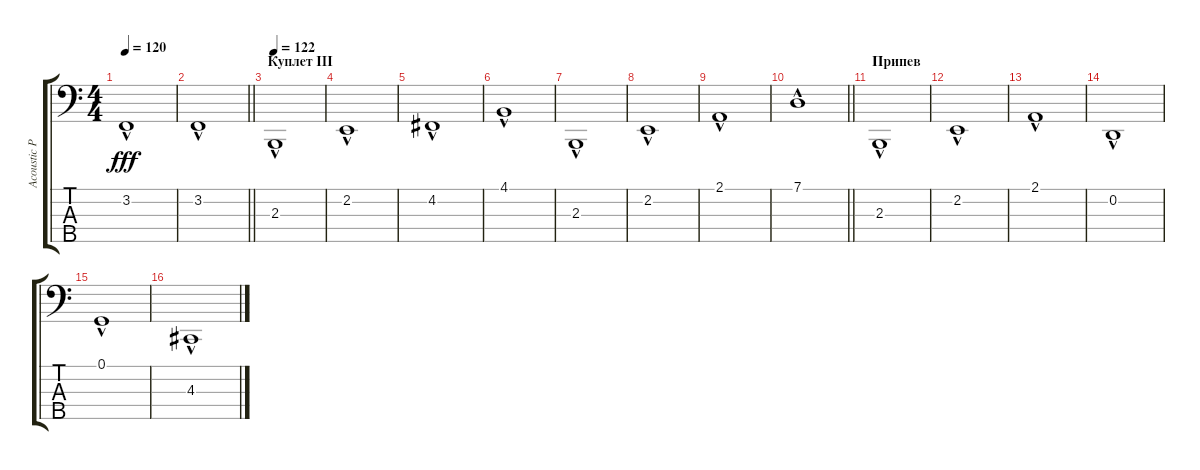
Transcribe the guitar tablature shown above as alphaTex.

\track ("Acoustic Piano (Staff 2)" "Acoustic P") {instrument brightacousticpiano}
\staff {score tabs}
\tuning (G2 D2 A1 E1 B0) {hide}
\ts (4 4)
\tempo 120
\clef f4
\ks c
3.2{hac}.1{dy fff} |
\barLineRight lightlight
3.2{hac}.1 |
\section ("" "Куплет III")
\tempo 122
2.3{hac}.1 |
2.2{hac}.1 |
4.2{hac}.1 |
4.1{hac}.1 |
2.3{hac}.1 |
2.2{hac}.1 |
2.1{hac}.1 |
\barLineRight lightlight
7.1{hac}.1 |
\section ("" "Припев")
2.3{hac}.1 |
2.2{hac}.1 |
2.1{hac}.1 |
0.2{hac}.1 |
0.1{hac}.1 |
4.3{hac}.1
